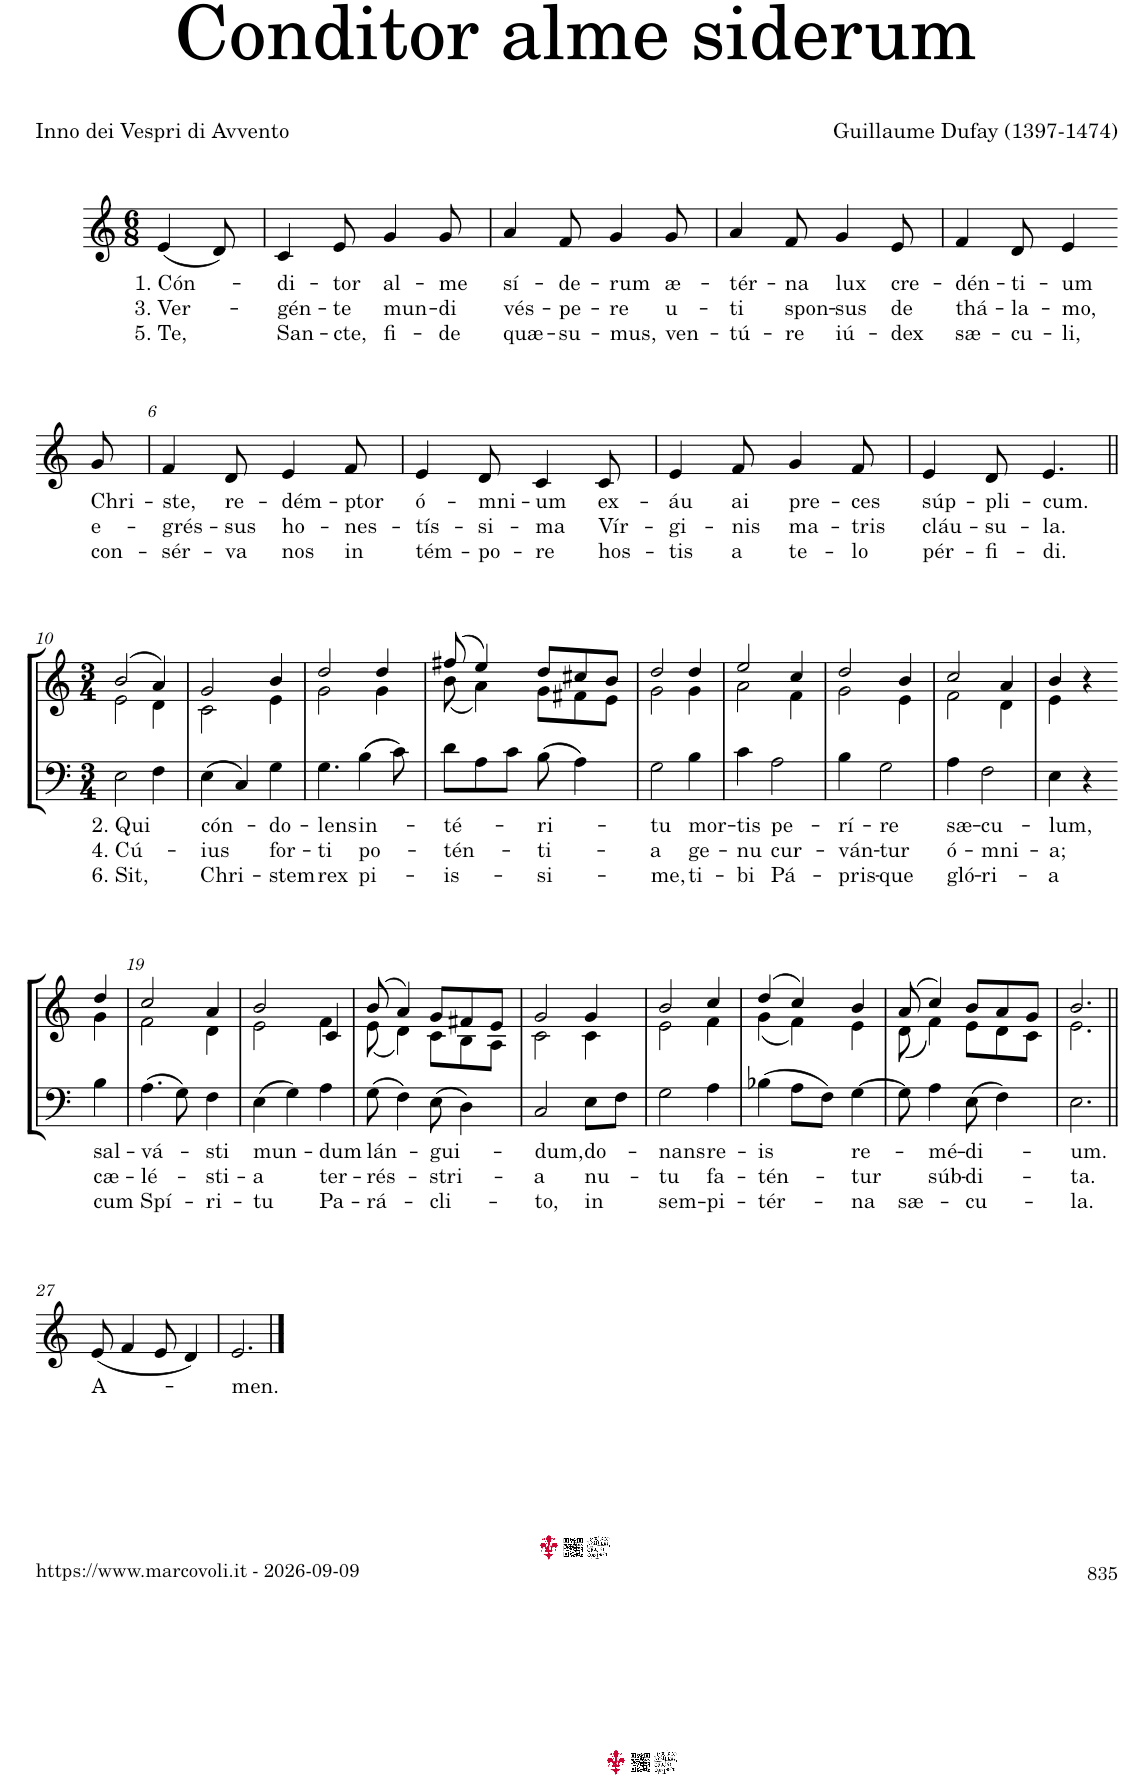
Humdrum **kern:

**kern	**text	**text	**text	**kern	**text	**text	**text
*part2	*part2	*part2	*part2	*part1	*part1	*part1	*part1
*staff2	*staff2	*staff2	*staff2	*staff1	*staff1	*staff1	*staff1
*I"Bass	*	*	*	*I"Soprano	*	*	*
*stria5	*	*	*	*	*	*	*
*clefF4	*	*	*	*clefG2	*	*	*
*k[]	*	*	*	*k[]	*	*	*
*M6/8	*	*	*	*M6/8	*	*	*
=1	=1	=1	=1	=1	=1	=1	=1
!	!	!	!	!	!LO:LY:b	!LO:LY:b	!LO:LY:b
4r	.	.	.	(4e/	1. Cón-	3. Ver-	5. Te,
8r	.	.	.	8d/)	.	.	.
=2	=2	=2	=2	=2	=2	=2	=2
!	!	!	!	!	!LO:LY:b	!LO:LY:b	!LO:LY:b
2.r	.	.	.	4c/	-di-	-gén-	San-
!	!	!	!	!	!LO:LY:b	!LO:LY:b	!LO:LY:b
.	.	.	.	8e/	-tor	-te	-cte,
!	!	!	!	!	!LO:LY:b	!LO:LY:b	!LO:LY:b
.	.	.	.	4g/	al-	mun-	fi-
!	!	!	!	!	!LO:LY:b	!LO:LY:b	!LO:LY:b
.	.	.	.	8g/	-me	-di	-de
=3	=3	=3	=3	=3	=3	=3	=3
!	!	!	!	!	!LO:LY:b	!LO:LY:b	!LO:LY:b
2.r	.	.	.	4a/	sí-	vés-	quæ-
!	!	!	!	!	!LO:LY:b	!LO:LY:b	!LO:LY:b
.	.	.	.	8f/	-de-	-pe-	-su-
!	!	!	!	!	!LO:LY:b	!LO:LY:b	!LO:LY:b
.	.	.	.	4g/	-rum	-re	-mus,
!	!	!	!	!	!LO:LY:b	!LO:LY:b	!LO:LY:b
.	.	.	.	8g/	æ-	u-	ven-
=4	=4	=4	=4	=4	=4	=4	=4
!	!	!	!	!	!LO:LY:b	!LO:LY:b	!LO:LY:b
2.r	.	.	.	4a/	-tér-	-ti	-tú-
!	!	!	!	!	!LO:LY:b	!LO:LY:b	!LO:LY:b
.	.	.	.	8f/	-na	spon-	-re
!	!	!	!	!	!LO:LY:b	!LO:LY:b	!LO:LY:b
.	.	.	.	4g/	lux	-sus	iú-
!	!	!	!	!	!LO:LY:b	!LO:LY:b	!LO:LY:b
.	.	.	.	8e/	cre-	de	-dex
=5	=5	=5	=5	=5	=5	=5	=5
!	!	!	!	!	!LO:LY:b	!LO:LY:b	!LO:LY:b
2.r	.	.	.	4f/	-dén-	thá-	sæ-
!	!	!	!	!	!LO:LY:b	!LO:LY:b	!LO:LY:b
.	.	.	.	8d/	-ti-	-la-	-cu-
!	!	!	!	!	!LO:LY:b	!LO:LY:b	!LO:LY:b
.	.	.	.	4e/	-um	-mo,	-li,
.	.	.	.	8ryy	.	.	.
!!LO:LB:g=z
=5X1-	=5X1-	=5X1-	=5X1-	=5X1-	=5X1-	=5X1-	=5X1-
!	!	!	!	!	!LO:LY:b	!LO:LY:b	!LO:LY:b
2.r	.	.	.	8g/	Chri-	e-	con-
.	.	.	.	2ryy	.	.	.
.	.	.	.	8ryy	.	.	.
=6	=6	=6	=6	=6	=6	=6	=6
!	!	!	!	!	!LO:LY:b	!LO:LY:b	!LO:LY:b
2.r	.	.	.	4f/	-ste,	-grés-	-sér-
!	!	!	!	!	!LO:LY:b	!LO:LY:b	!LO:LY:b
.	.	.	.	8d/	re-	-sus	-va
!	!	!	!	!	!LO:LY:b	!LO:LY:b	!LO:LY:b
.	.	.	.	4e/	-dém-	ho-	nos
!	!	!	!	!	!LO:LY:b	!LO:LY:b	!LO:LY:b
.	.	.	.	8f/	-ptor	-nes-	in
=7	=7	=7	=7	=7	=7	=7	=7
!	!	!	!	!	!LO:LY:b	!LO:LY:b	!LO:LY:b
2.r	.	.	.	4e/	ó-	-tís-	tém-
!	!	!	!	!	!LO:LY:b	!LO:LY:b	!LO:LY:b
.	.	.	.	8d/	-mni-	-si-	-po-
!	!	!	!	!	!LO:LY:b	!LO:LY:b	!LO:LY:b
.	.	.	.	4c/	-um	-ma	-re
!	!	!	!	!	!LO:LY:b	!LO:LY:b	!LO:LY:b
.	.	.	.	8c/	ex-	Vír-	hos-
=8	=8	=8	=8	=8	=8	=8	=8
!	!	!	!	!	!LO:LY:b	!LO:LY:b	!LO:LY:b
2.r	.	.	.	4e/	-áu	-gi-	-tis
!	!	!	!	!	!LO:LY:b	!LO:LY:b	!LO:LY:b
.	.	.	.	8f/	ai	-nis	a
!	!	!	!	!	!LO:LY:b	!LO:LY:b	!LO:LY:b
.	.	.	.	4g/	pre-	ma-	te-
!	!	!	!	!	!LO:LY:b	!LO:LY:b	!LO:LY:b
.	.	.	.	8f/	-ces	-tris	-lo
=9	=9	=9	=9	=9	=9	=9	=9
!	!	!	!	!	!LO:LY:b	!LO:LY:b	!LO:LY:b
2.r	.	.	.	4e/	súp-	cláu-	pér-
!	!	!	!	!	!LO:LY:b	!LO:LY:b	!LO:LY:b
.	.	.	.	8d/	-pli-	-su-	-fi-
!	!	!	!	!	!LO:LY:b	!LO:LY:b	!LO:LY:b
.	.	.	.	4.e/	-cum.	-la.	-di.
!!LO:LB:g=z
=10||	=10||	=10||	=10||	=10||	=10||	=10||	=10||
*M3/4	*	*	*	*M3/4	*	*	*
!	!LO:LY:b	!LO:LY:b	!LO:LY:b	!	!	!	!
*	*	*	*	*^	*	*	*
2E\	2. Qui	4. Cú-	6. Sit,	(2b/	2e\	.	.	.
4F\	.	.	.	4a/)	4d\	.	.	.
=11	=11	=11	=11	=11	=11	=11	=11	=11
!	!LO:LY:b	!LO:LY:b	!LO:LY:b	!	!	!	!	!
(4E\	cón	-ius	Chri-	2g/	2c\	.	.	.
4C/)	.	.	.	.	.	.	.	.
!	!LO:LY:b	!LO:LY:b	!LO:LY:b	!	!	!	!	!
4G\	-do-	for-	-stem	4b/	4e\	.	.	.
=12	=12	=12	=12	=12	=12	=12	=12	=12
!	!LO:LY:b	!LO:LY:b	!LO:LY:b	!	!	!	!	!
4.G\	-lens	-ti	rex	2dd/	2g\	.	.	.
!	!LO:LY:b	!LO:LY:b	!LO:LY:b	!	!	!	!	!
(4B\	in-	po-	pi-	.	.	.	.	.
.	.	.	.	4dd/	4g\	.	.	.
8c\)	.	.	.	.	.	.	.	.
=13	=13	=13	=13	=13	=13	=13	=13	=13
!	!LO:LY:b	!LO:LY:b	!LO:LY:b	!	!	!	!	!
8d\L	-té-	-tén-	-is-	(8ff#X/	(8b\	.	.	.
8A\	.	.	.	4ee/)	4a\)	.	.	.
8c\J	.	.	.	.	.	.	.	.
!	!LO:LY:b	!LO:LY:b	!LO:LY:b	!	!	!	!	!
(8B\	-ri-	-ti-	-si-	8dd/L	8g\L	.	.	.
4A\)	.	.	.	8cc#X/	8f#X\	.	.	.
.	.	.	.	8b/J	8e\J	.	.	.
=14	=14	=14	=14	=14	=14	=14	=14	=14
!	!LO:LY:b	!LO:LY:b	!LO:LY:b	!	!	!	!	!
2G\	-tu	-a	-me,	2dd/	2g\	.	.	.
!	!LO:LY:b	!LO:LY:b	!LO:LY:b	!	!	!	!	!
4B\	mor-	ge-	ti-	4dd/	4g\	.	.	.
=15	=15	=15	=15	=15	=15	=15	=15	=15
!	!LO:LY:b	!LO:LY:b	!LO:LY:b	!	!	!	!	!
4c\	-tis	-nu	-bi	2ee/	2a\	.	.	.
!	!LO:LY:b	!LO:LY:b	!LO:LY:b	!	!	!	!	!
2A\	pe-	cur-	Pá-	.	.	.	.	.
.	.	.	.	4cc/	4f\	.	.	.
=16	=16	=16	=16	=16	=16	=16	=16	=16
!	!LO:LY:b	!LO:LY:b	!LO:LY:b	!	!	!	!	!
4B\	-rí-	-ván-	-pris-	2dd/	2g\	.	.	.
!	!LO:LY:b	!LO:LY:b	!LO:LY:b	!	!	!	!	!
2G\	-re	-tur	-que	.	.	.	.	.
.	.	.	.	4b/	4e\	.	.	.
=17	=17	=17	=17	=17	=17	=17	=17	=17
!	!LO:LY:b	!LO:LY:b	!LO:LY:b	!	!	!	!	!
4A\	sæ-	ó-	gló-	2cc/	2f\	.	.	.
!	!LO:LY:b	!LO:LY:b	!LO:LY:b	!	!	!	!	!
2F\	-cu-	-mni-	-ri-	.	.	.	.	.
.	.	.	.	4a/	4d\	.	.	.
=18	=18	=18	=18	=18	=18	=18	=18	=18
!	!LO:LY:b	!LO:LY:b	!LO:LY:b	!	!	!	!	!
4E\	-lum,	-a;	-a	4b/	4e\	.	.	.
4r	.	.	.	4r	4ryy	.	.	.
!!LO:LB:g=z	!!
=18X2-	=18X2-	=18X2-	=18X2-	=18X2-	=18X2-	=18X2-	=18X2-	=18X2-
!	!LO:LY:b	!LO:LY:b	!LO:LY:b	!	!	!	!	!
4B\	sal-	cæ-	cum	4dd/	4g\	.	.	.
=19	=19	=19	=19	=19	=19	=19	=19	=19
!	!LO:LY:b	!LO:LY:b	!LO:LY:b	!	!	!	!	!
(4.A\	-vá-	-lé-	Spí-	2cc/	2f\	.	.	.
8G\)	.	.	.	.	.	.	.	.
!	!LO:LY:b	!LO:LY:b	!LO:LY:b	!	!	!	!	!
4F\	-sti	-sti-	-ri-	4a/	4d\	.	.	.
=20	=20	=20	=20	=20	=20	=20	=20	=20
!	!LO:LY:b	!LO:LY:b	!LO:LY:b	!	!	!	!	!
(4E\	mun-	-a	-tu	2b/	2e\	.	.	.
4G\)	.	.	.	.	.	.	.	.
!	!LO:LY:b	!LO:LY:b	!LO:LY:b	!	!	!	!	!
4A\	-dum	ter-	Pa-	4c/	4f\	.	.	.
=21	=21	=21	=21	=21	=21	=21	=21	=21
!	!LO:LY:b	!LO:LY:b	!LO:LY:b	!	!	!	!	!
(8G\	lán-	-rés-	rá-	(8b/	(8e\	.	.	.
4F\)	.	.	.	4a/)	4d\)	.	.	.
!	!LO:LY:b	!LO:LY:b	!LO:LY:b	!	!	!	!	!
(8E\	-gui-	-stri-	-cli-	8g/L	8c\L	.	.	.
4D\)	.	.	.	8f#X/	8B\	.	.	.
.	.	.	.	8e/J	8A\J	.	.	.
=22	=22	=22	=22	=22	=22	=22	=22	=22
!	!LO:LY:b	!LO:LY:b	!LO:LY:b	!	!	!	!	!
2C/	-dum,	-a	-to,	2g/	2c\	.	.	.
!	!LO:LY:b	!LO:LY:b	!LO:LY:b	!	!	!	!	!
8E\L	do-	nu-	in	4g/	4c\	.	.	.
8F\J	.	.	.	.	.	.	.	.
=23	=23	=23	=23	=23	=23	=23	=23	=23
!	!LO:LY:b	!LO:LY:b	!LO:LY:b	!	!	!	!	!
2G\	-nans	-tu	sem-	2b/	2e\	.	.	.
!	!LO:LY:b	!LO:LY:b	!LO:LY:b	!	!	!	!	!
4A\	re-	fa-	-pi-	4cc/	4f\	.	.	.
=24	=24	=24	=24	=24	=24	=24	=24	=24
!	!LO:LY:b	!LO:LY:b	!LO:LY:b	!	!	!	!	!
(4B-X\	-is	-tén-	-tér-	(4dd/	(4g\	.	.	.
8A\L	.	.	.	4cc/)	4f\)	.	.	.
8F\J)	.	.	.	.	.	.	.	.
!	!LO:LY:b	!LO:LY:b	!LO:LY:b	!	!	!	!	!
[4G\	re-	-tur	-na	4b/	4e\	.	.	.
=25	=25	=25	=25	=25	=25	=25	=25	=25
!	!	!	!LO:LY:b	!	!	!	!	!
8G\]	.	.	sæ-	(8a/	(8d\	.	.	.
!	!LO:LY:b	!LO:LY:b	!	!	!	!	!	!
4A\	-mé-	súb-	.	4cc/)	4f\)	.	.	.
!	!LO:LY:b	!LO:LY:b	!LO:LY:b	!	!	!	!	!
(8E\	-di-	-di-	-cu-	8b/L	8e\L	.	.	.
4F\)	.	.	.	8a/	8d\	.	.	.
.	.	.	.	8g/J	8c\J	.	.	.
=26	=26	=26	=26	=26	=26	=26	=26	=26
!	!LO:LY:b	!LO:LY:b	!LO:LY:b	!	!	!	!	!
2.E\	-um.	-ta.	-la.	2.b/	2.e\	.	.	.
!!LO:LB:g=z
=27||	=27||	=27||	=27||	=27||	=27||	=27||	=27||	=27||
!	!	!	!	!	!	!LO:LY:b	!	!
*	*	*	*	*v	*v	*	*	*
2.r	.	.	.	(8e/	A-	.	.
.	.	.	.	4f/	.	.	.
.	.	.	.	8e/	.	.	.
.	.	.	.	4d/)	.	.	.
=28	=28	=28	=28	=28	=28	=28	=28
!	!	!	!	!	!LO:LY:b	!	!
2.r	.	.	.	2.e/	-men.	.	.
==	==	==	==	==	==	==	==
*-	*-	*-	*-	*-	*-	*-	*-
